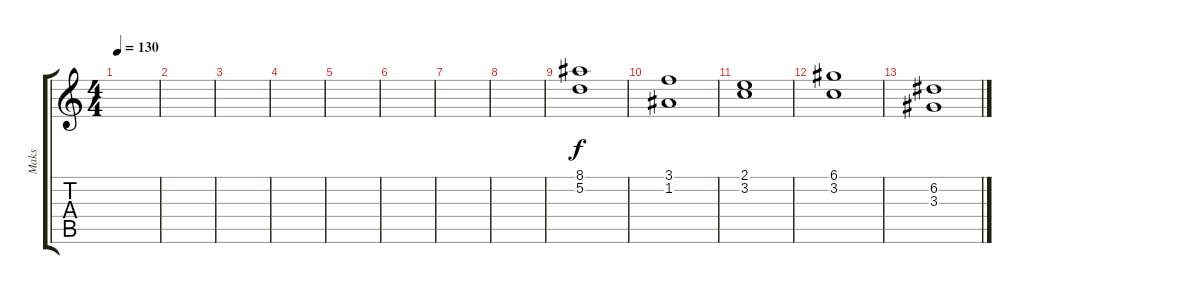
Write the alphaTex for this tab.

\track ("Maks" "Maks") {instrument distortionguitar}
\staff {score tabs}
\tuning (D4 A3 F3 C3 G2 C2) {hide}
\ts (4 4)
\tempo 130
\clef g2
\ks c
|
|
|
|
|
|
|
|
(8.1 5.2).1 |
(3.1 1.2).1 |
(2.1 3.2).1 |
(6.1 3.2).1 |
(6.2 3.3).1
